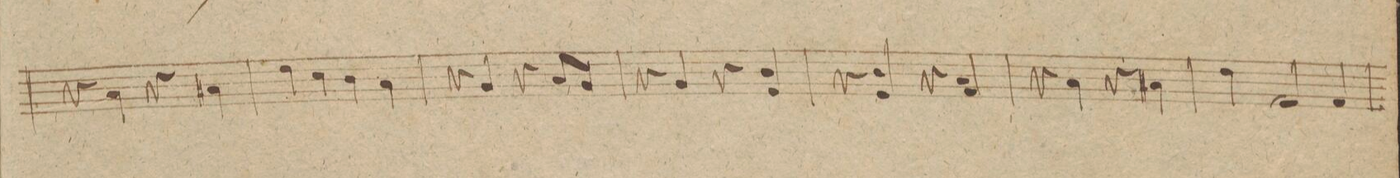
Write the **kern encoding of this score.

**kern	**dynam
*I"Violino IIdo	*
*clefG2	*
*k[f#c#g#]	*
*met(c|)	*
*M2/2	*
4r	.
4a\	.
4r	.
4a#X\	.
=30	=30
4dd\	.
4cc#\	.
4b\	.
4a\	.
=31	=31
4r	.
4g#/	.
4r	.
8a/L	.
8g#/J	.
=32	=32
4r	.
4g#/	.
4r	.
4e/ 4b	.
=33	=33
4r	.
4e/ 4b	.
4r	.
4f#/ 4a	.
=34	=34
4r	.
4a\	.
4r	.
4a#X\	.
=35	=35
4dd\	.
2f#/	.
4f#/	.
=36	=36
*-	*-
